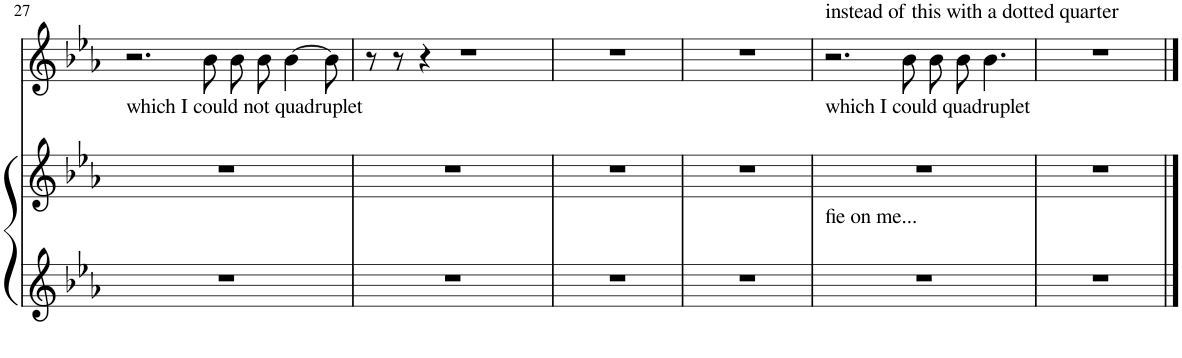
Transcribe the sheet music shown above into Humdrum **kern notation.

**kern	**kern	**kern
*part2	*part2	*part1
*staff3	*staff2	*staff1
*I"Piano	*	*I"Voice
*I'Pno	*	*
!!LO:PB:g=z
*clefG2	*clefG2	*clefG2
*k[b-e-a-]	*k[b-e-a-]	*k[b-e-a-]
*M4/4	*M4/4	*M12/8
=27	=27	=27
!	!LO:TX:a:t=which I could not quadruplet	!
1r	1r	2.r
.	.	8b-\L
.	.	8b-\
2ryy	2ryy	8b-\J
.	.	[4b-\
.	.	8b-\]
=28	=28	=28
1r	1r	8r
.	.	8r
.	.	4r
.	.	1r
2ryy	2ryy	.
=29	=29	=29
1r	1r	1.r
2ryy	2ryy	.
=30	=30	=30
1r	1r	1.r
2ryy	2ryy	.
=31	=31	=31
!	!	!LO:TX:a:t=instead of this with a dotted quarter
!	!LO:TX:a:t=which I could quadruplet	!
!LO:TX:a:t=fie on me...	!	!
1r	1r	2.r
.	.	8b-\L
.	.	8b-\
2ryy	2ryy	8b-\J
.	.	4.b-\
=32	=32	=32
1r	1r	1.r
2ryy	2ryy	.
==	==	==
*-	*-	*-
